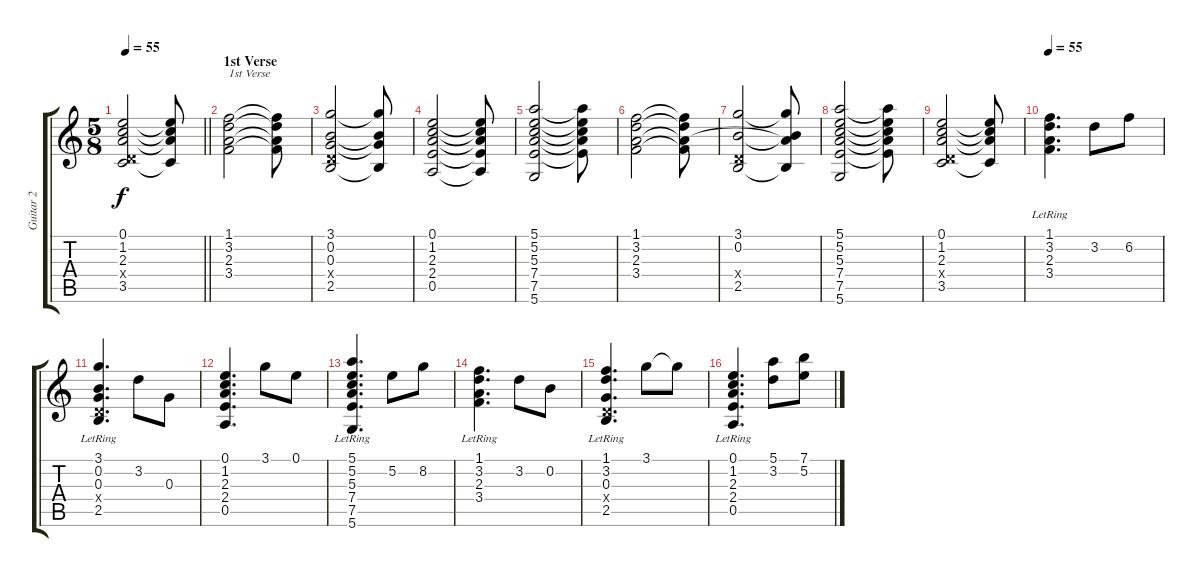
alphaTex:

\track ("Guitar 2" "Guitar 2") {instrument acousticguitarsteel}
\staff {score tabs}
\tuning (E4 B3 G3 D3 A2 D2) {hide}
\ts (5 8)
\tempo 55
\clef g2
\barLineRight lightlight
\ks c
(0.1 1.2 2.3 0.4{x} 3.5).2{dy f} (0.1{t} 1.2{t} 2.3{t} 3.5{t}).8 |
\section ("" "1st Verse")
(1.1 3.2 2.3 3.4).2{txt "1st Verse"} (1.1{t} 3.2{t} 2.3{t} 3.4{t}).8 |
(3.1 0.2 0.3 0.4{x} 2.5).2 (3.1{t} 0.2{t} 0.3{t} 2.5{t}).8 |
(0.1 1.2 2.3 2.4 0.5).2 (0.1{t} 1.2{t} 2.3{t} 2.4{t} 0.5{t}).8 |
(5.1 5.2 5.3 7.4 7.5 5.6).2 (5.1{t} 5.2{t} 5.3{t} 7.4{t} 7.5{t}).8 |
(1.1 3.2 2.3 3.4).2 (1.1{t} 3.2{t} 2.3{t} 3.4{t}).8 |
(3.1 0.2 0.4{x} 2.5).2 (3.1{t} 0.2{t} 2.3{t} 2.5{t}).8 |
(5.1 5.2 5.3 7.4 7.5 5.6).2 (5.1{t} 5.2{t} 5.3{t} 7.4{t} 7.5{t}).8 |
(0.1 1.2 2.3 0.4{x} 3.5).2 (0.1{t} 1.2{t} 2.3{t} 3.5{t}).8 |
\tempo 55
(1.1{lr} 3.2{lr} 2.3{lr} 3.4{lr}).4{d} 3.2.8 6.2.8 |
(3.1 0.2 0.3{lr} 0.4{x} 2.5{lr}).4{d} 3.2.8 0.3.8 |
(0.1 1.2 2.3 2.4 0.5).4{d} 3.1.8 0.1.8 |
(5.1 5.2{lr} 5.3{lr} 7.4{lr} 7.5 5.6).4{d} 5.2.8 8.2.8 |
(1.1 3.2{lr} 2.3{lr} 3.4{lr}).4{d} 3.2.8 0.2.8 |
(1.1 3.2{lr} 0.3{lr} 0.4{x} 2.5{lr}).4{d} 3.1.8 3.1{t}.8 |
(0.1 1.2 2.3 2.4{lr} 0.5{lr}).4{d} (5.1 3.2).8 (7.1 5.2).8
